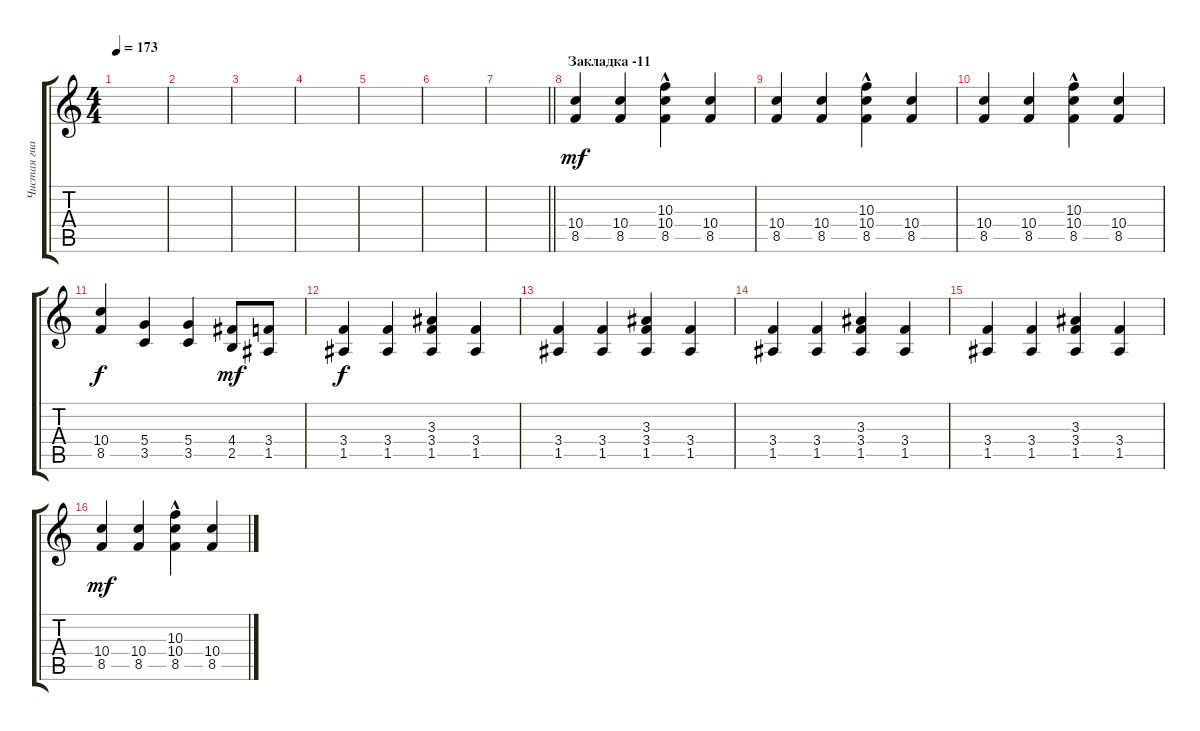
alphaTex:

\track ("Чистая гиатара" "Чистая гиа") {instrument electricguitarclean}
\staff {score tabs}
\tuning (E4 B3 G3 D3 A2 D2) {hide}
\ts (4 4)
\tempo 173
\clef g2
\ks aminor
|
|
|
|
|
|
\barLineRight lightlight
|
\section ("" "Закладка -11")
(10.4 8.5).4{dy mf} (10.4 8.5).4 (10.3{hac} 10.4{hac} 8.5{hac}).4 (10.4 8.5).4 |
(10.4 8.5).4 (10.4 8.5).4 (10.3{hac} 10.4{hac} 8.5{hac}).4 (10.4 8.5).4 |
(10.4 8.5).4 (10.4 8.5).4 (10.3{hac} 10.4{hac} 8.5{hac}).4 (10.4 8.5).4 |
(10.4 8.5).4{dy f} (5.4 3.5).4 (5.4 3.5).4 (4.4 2.5).8{dy mf} (3.4 1.5).8 |
(3.4 1.5).4{dy f} (3.4 1.5).4 (3.3 3.4 1.5).4 (3.4 1.5).4 |
(3.4 1.5).4 (3.4 1.5).4 (3.3 3.4 1.5).4 (3.4 1.5).4 |
(3.4 1.5).4 (3.4 1.5).4 (3.3 3.4 1.5).4 (3.4 1.5).4 |
(3.4 1.5).4 (3.4 1.5).4 (3.3 3.4 1.5).4 (3.4 1.5).4 |
(10.4 8.5).4{dy mf} (10.4 8.5).4 (10.3{hac} 10.4{hac} 8.5{hac}).4 (10.4 8.5).4
